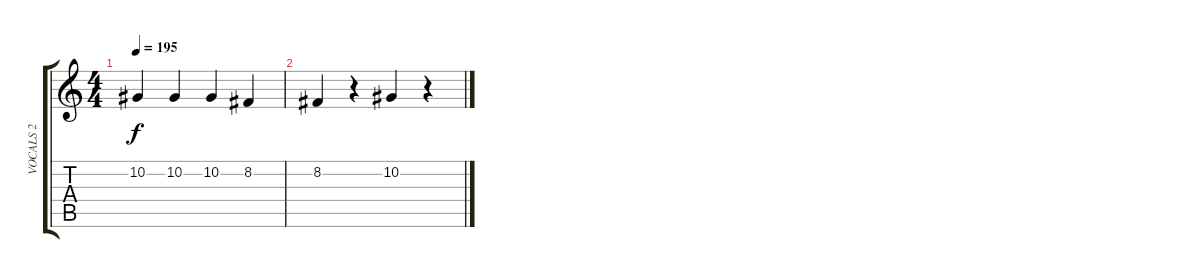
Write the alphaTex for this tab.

\track ("VOCALS 2" "VOCALS 2") {instrument oboe}
\staff {score tabs}
\tuning (Eb4 Bb3 Gb3 Db3 Ab2 Db2) {hide}
\ts (4 4)
\tempo 195
\clef g2
\ks c
10.2{t}.4{dy f} 10.2.4 10.2.4 8.2.4 |
8.2.4 r.4 10.2.4 r.4
